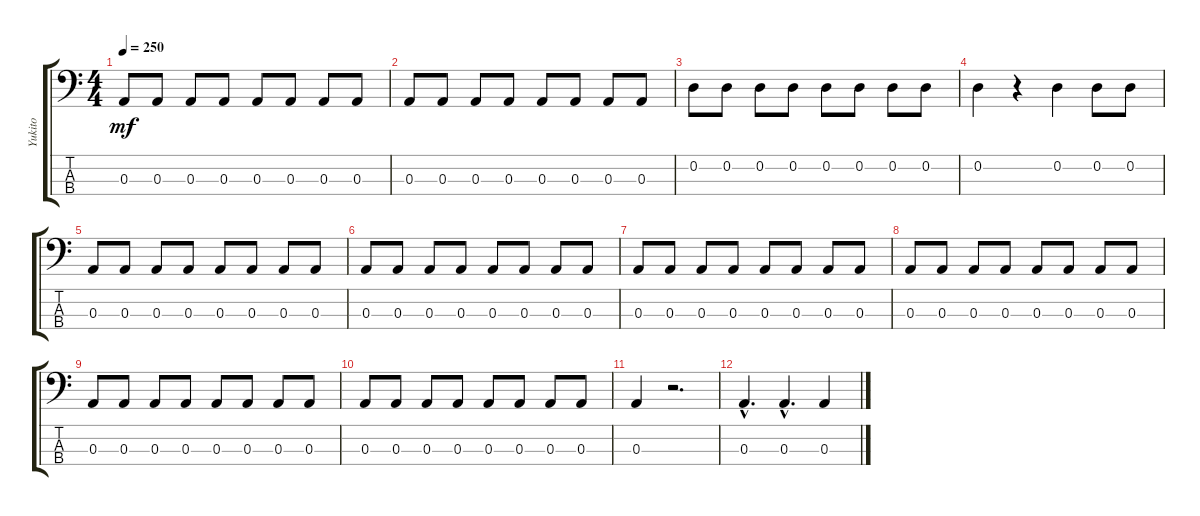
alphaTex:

\track ("Yukito" "Yukito") {instrument electricbassfinger}
\staff {score tabs}
\tuning (G2 D2 A1 E1) {hide}
\ts (4 4)
\tempo 250
\clef f4
\ks c
0.3.8{dy mf} 0.3.8 0.3.8 0.3.8 0.3.8 0.3.8 0.3.8 0.3.8 |
0.3.8 0.3.8 0.3.8 0.3.8 0.3.8 0.3.8 0.3.8 0.3.8 |
0.2.8 0.2.8 0.2.8 0.2.8 0.2.8 0.2.8 0.2.8 0.2.8 |
0.2.4 r.4 0.2.4 0.2.8 0.2.8 |
0.3.8 0.3.8 0.3.8 0.3.8 0.3.8 0.3.8 0.3.8 0.3.8 |
0.3.8 0.3.8 0.3.8 0.3.8 0.3.8 0.3.8 0.3.8 0.3.8 |
0.3.8 0.3.8 0.3.8 0.3.8 0.3.8 0.3.8 0.3.8 0.3.8 |
0.3.8 0.3.8 0.3.8 0.3.8 0.3.8 0.3.8 0.3.8 0.3.8 |
0.3.8 0.3.8 0.3.8 0.3.8 0.3.8 0.3.8 0.3.8 0.3.8 |
0.3.8 0.3.8 0.3.8 0.3.8 0.3.8 0.3.8 0.3.8 0.3.8 |
0.3.4 r.2{d} |
0.3{hac}.4{d} 0.3{hac}.4{d} 0.3.4
